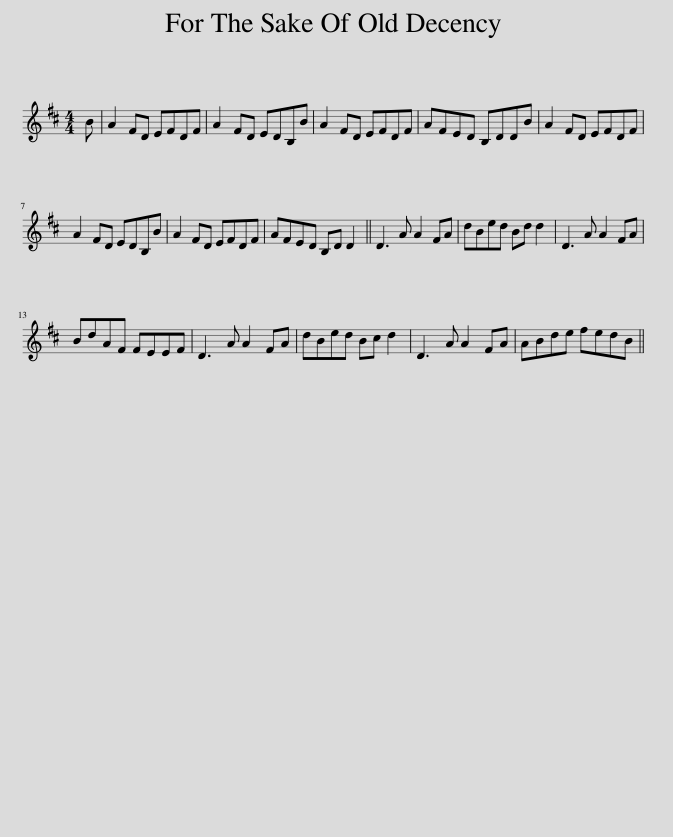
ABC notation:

X:1
L:1/8
M:4/4
I:linebreak $
K:D
V:1 treble
V:1
 B | A2 FD EFDF | A2 FD EDB,B | A2 FD EFDF | AFED B,DDB | %5
 A2 FD EFDF |$ A2 FD EDB,B | A2 FD EFDF | AFED B,D D2 || D3 A A2 FA | %10
 dBed Bd d2 | D3 A A2 FA |$ BdAF FEEF | D3 A A2 FA | dBed Bc d2 | %15
 D3 A A2 FA | ABde fedB || %17
